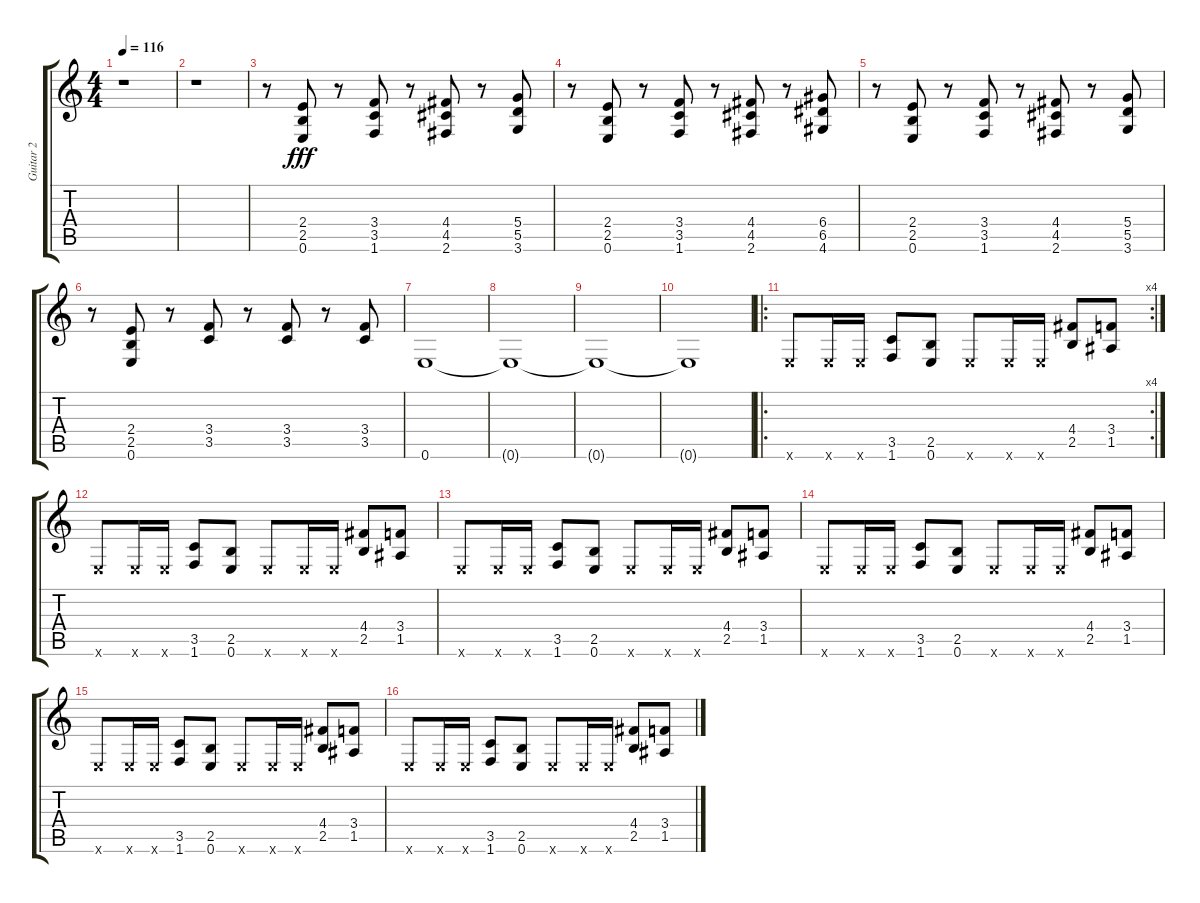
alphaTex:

\track ("Guitar 2" "Guitar 2") {instrument distortionguitar}
\staff {score tabs}
\tuning (E4 B3 G3 D3 A2 E2) {hide}
\ts (4 4)
\tempo 116
\clef g2
\ks c
r.1{dy fff instrument distortionguitar} |
r.1 |
r.8 (2.4 2.5 0.6).8 r.8 (3.4 3.5 1.6).8 r.8 (4.4 4.5 2.6).8 r.8 (5.4 5.5 3.6).8 |
r.8 (2.4 2.5 0.6).8 r.8 (3.4 3.5 1.6).8 r.8 (4.4 4.5 2.6).8 r.8 (6.4 6.5 4.6).8 |
r.8 (2.4 2.5 0.6).8 r.8 (3.4 3.5 1.6).8 r.8 (4.4 4.5 2.6).8 r.8 (5.4 5.5 3.6).8 |
r.8 (2.4 2.5 0.6).8 r.8 (3.4 3.5).8 r.8 (3.4 3.5).8 r.8 (3.4 3.5).8 |
0.6.1 |
0.6{t}.1 |
0.6{t}.1 |
0.6{t}.1 |
\ro
\rc 4
0.6{x}.8 0.6{x}.16 0.6{x}.16 (3.5 1.6).8 (2.5 0.6).8 0.6{x}.8 0.6{x}.16 0.6{x}.16 (4.4 2.5).8 (3.4 1.5).8 |
0.6{x}.8 0.6{x}.16 0.6{x}.16 (3.5 1.6).8 (2.5 0.6).8 0.6{x}.8 0.6{x}.16 0.6{x}.16 (4.4 2.5).8 (3.4 1.5).8 |
0.6{x}.8 0.6{x}.16 0.6{x}.16 (3.5 1.6).8 (2.5 0.6).8 0.6{x}.8 0.6{x}.16 0.6{x}.16 (4.4 2.5).8 (3.4 1.5).8 |
0.6{x}.8 0.6{x}.16 0.6{x}.16 (3.5 1.6).8 (2.5 0.6).8 0.6{x}.8 0.6{x}.16 0.6{x}.16 (4.4 2.5).8 (3.4 1.5).8 |
0.6{x}.8 0.6{x}.16 0.6{x}.16 (3.5 1.6).8 (2.5 0.6).8 0.6{x}.8 0.6{x}.16 0.6{x}.16 (4.4 2.5).8 (3.4 1.5).8 |
0.6{x}.8 0.6{x}.16 0.6{x}.16 (3.5 1.6).8 (2.5 0.6).8 0.6{x}.8 0.6{x}.16 0.6{x}.16 (4.4 2.5).8 (3.4 1.5).8
